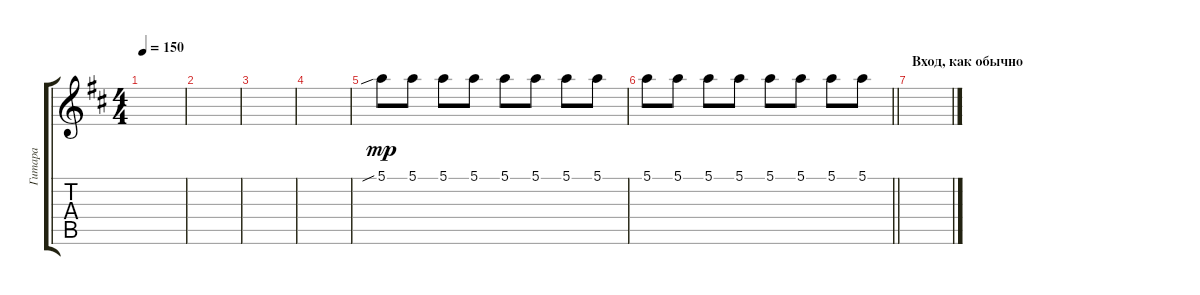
\track ("Гитара" "Гитара") {instrument distortionguitar}
\staff {score tabs}
\tuning (E4 B3 G3 D3 A2 E2) {hide}
\ts (4 4)
\tempo 150
\clef g2
\ks bminor
|
|
|
|
5.1{sib}.8{dy mp} 5.1.8 5.1.8 5.1.8 5.1.8 5.1.8 5.1.8 5.1.8 |
\barLineRight lightlight
5.1.8 5.1.8 5.1.8 5.1.8 5.1.8 5.1.8 5.1.8 5.1.8 |
\section ("" "Вход, как обычно")
